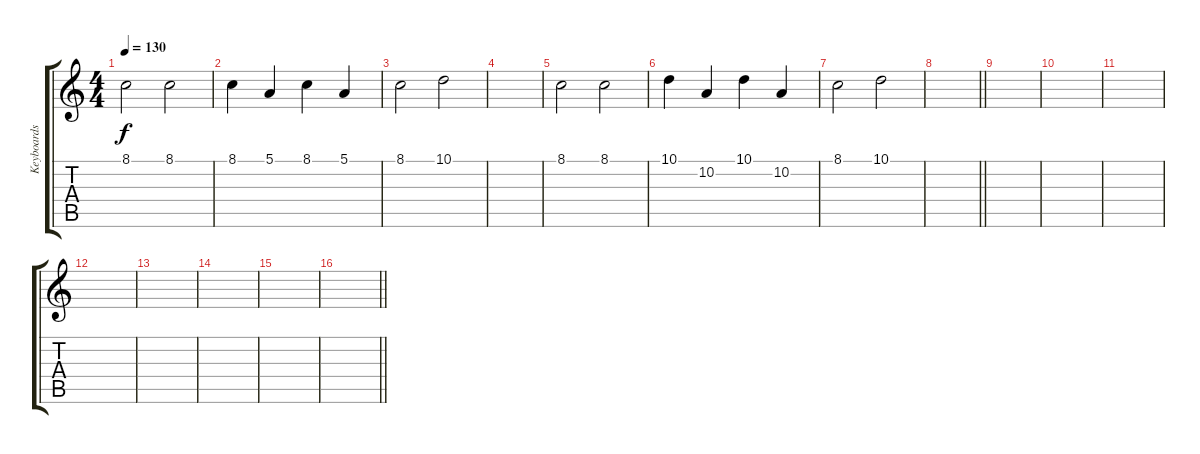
\track ("Keyboards" "Keyboards") {instrument dulcimer}
\staff {score tabs}
\tuning (E4 B3 G3 D3 A2 E2) {hide}
\ts (4 4)
\tempo 130
\clef g2
\ks c
8.1.2{dy f volume 13} 8.1.2 |
8.1.4 5.1.4 8.1.4 5.1.4 |
8.1.2 10.1.2 |
|
8.1.2 8.1.2 |
10.1.4 10.2.4 10.1.4 10.2.4 |
8.1.2 10.1.2 |
\barLineRight lightlight
|
|
|
|
|
|
|
|
\barLineRight lightlight
